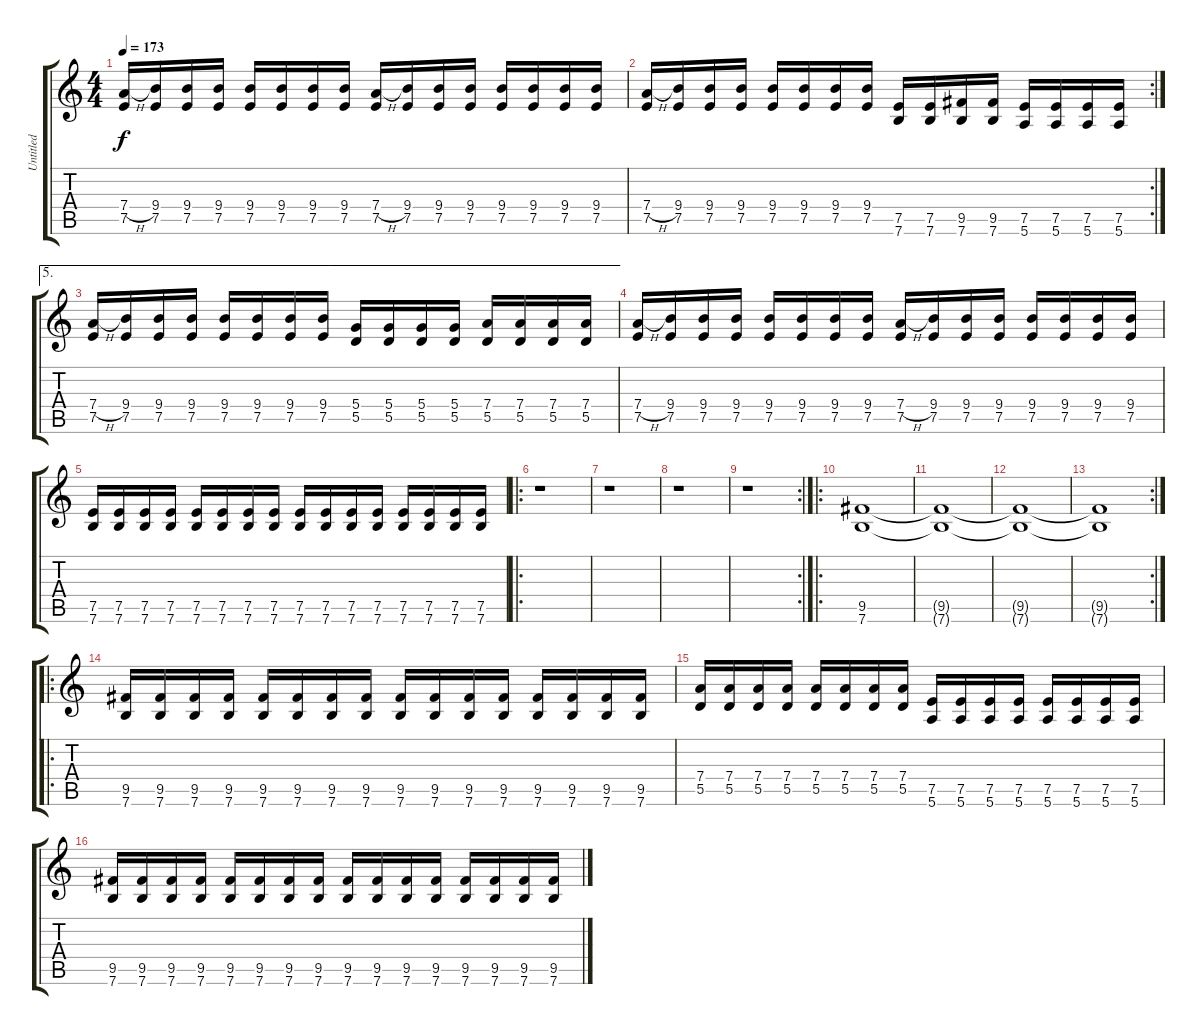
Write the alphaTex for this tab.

\track ("Untitled" "Untitled") {instrument distortionguitar}
\staff {score tabs}
\tuning (E4 B3 G3 D3 A2 E2) {hide}
\ts (4 4)
\tempo 173
\clef g2
\ks c
(7.4{h} 7.5).16{dy f} (9.4 7.5).16 (9.4 7.5).16 (9.4 7.5).16 (9.4 7.5).16 (9.4 7.5).16 (9.4 7.5).16 (9.4 7.5).16 (7.4{h} 7.5).16 (9.4 7.5).16 (9.4 7.5).16 (9.4 7.5).16 (9.4 7.5).16 (9.4 7.5).16 (9.4 7.5).16 (9.4 7.5).16 |
\rc 2
(7.4{h} 7.5).16 (9.4 7.5).16 (9.4 7.5).16 (9.4 7.5).16 (9.4 7.5).16 (9.4 7.5).16 (9.4 7.5).16 (9.4 7.5).16 (7.5 7.6).16 (7.5 7.6).16 (9.5 7.6).16 (9.5 7.6).16 (7.5 5.6).16 (7.5 5.6).16 (7.5 5.6).16 (7.5 5.6).16 |
\ae 5
(7.4{h} 7.5).16 (9.4 7.5).16 (9.4 7.5).16 (9.4 7.5).16 (9.4 7.5).16 (9.4 7.5).16 (9.4 7.5).16 (9.4 7.5).16 (5.4 5.5).16 (5.4 5.5).16 (5.4 5.5).16 (5.4 5.5).16 (7.4 5.5).16 (7.4 5.5).16 (7.4 5.5).16 (7.4 5.5).16 |
(7.4{h} 7.5).16 (9.4 7.5).16 (9.4 7.5).16 (9.4 7.5).16 (9.4 7.5).16 (9.4 7.5).16 (9.4 7.5).16 (9.4 7.5).16 (7.4{h} 7.5).16 (9.4 7.5).16 (9.4 7.5).16 (9.4 7.5).16 (9.4 7.5).16 (9.4 7.5).16 (9.4 7.5).16 (9.4 7.5).16 |
(7.5 7.6).16 (7.5 7.6).16 (7.5 7.6).16 (7.5 7.6).16 (7.5 7.6).16 (7.5 7.6).16 (7.5 7.6).16 (7.5 7.6).16 (7.5 7.6).16 (7.5 7.6).16 (7.5 7.6).16 (7.5 7.6).16 (7.5 7.6).16 (7.5 7.6).16 (7.5 7.6).16 (7.5 7.6).16 |
\ro
r.1 |
r.1 |
r.1 |
\rc 2
r.1 |
\ro
(9.5 7.6).1 |
(9.5{t} 7.6{t}).1 |
(9.5{t} 7.6{t}).1 |
\rc 2
(9.5{t} 7.6{t}).1 |
\ro
(9.5 7.6).16 (9.5 7.6).16 (9.5 7.6).16 (9.5 7.6).16 (9.5 7.6).16 (9.5 7.6).16 (9.5 7.6).16 (9.5 7.6).16 (9.5 7.6).16 (9.5 7.6).16 (9.5 7.6).16 (9.5 7.6).16 (9.5 7.6).16 (9.5 7.6).16 (9.5 7.6).16 (9.5 7.6).16 |
(7.4 5.5).16 (7.4 5.5).16 (7.4 5.5).16 (7.4 5.5).16 (7.4 5.5).16 (7.4 5.5).16 (7.4 5.5).16 (7.4 5.5).16 (7.5 5.6).16 (7.5 5.6).16 (7.5 5.6).16 (7.5 5.6).16 (7.5 5.6).16 (7.5 5.6).16 (7.5 5.6).16 (7.5 5.6).16 |
(9.5 7.6).16 (9.5 7.6).16 (9.5 7.6).16 (9.5 7.6).16 (9.5 7.6).16 (9.5 7.6).16 (9.5 7.6).16 (9.5 7.6).16 (9.5 7.6).16 (9.5 7.6).16 (9.5 7.6).16 (9.5 7.6).16 (9.5 7.6).16 (9.5 7.6).16 (9.5 7.6).16 (9.5 7.6).16
